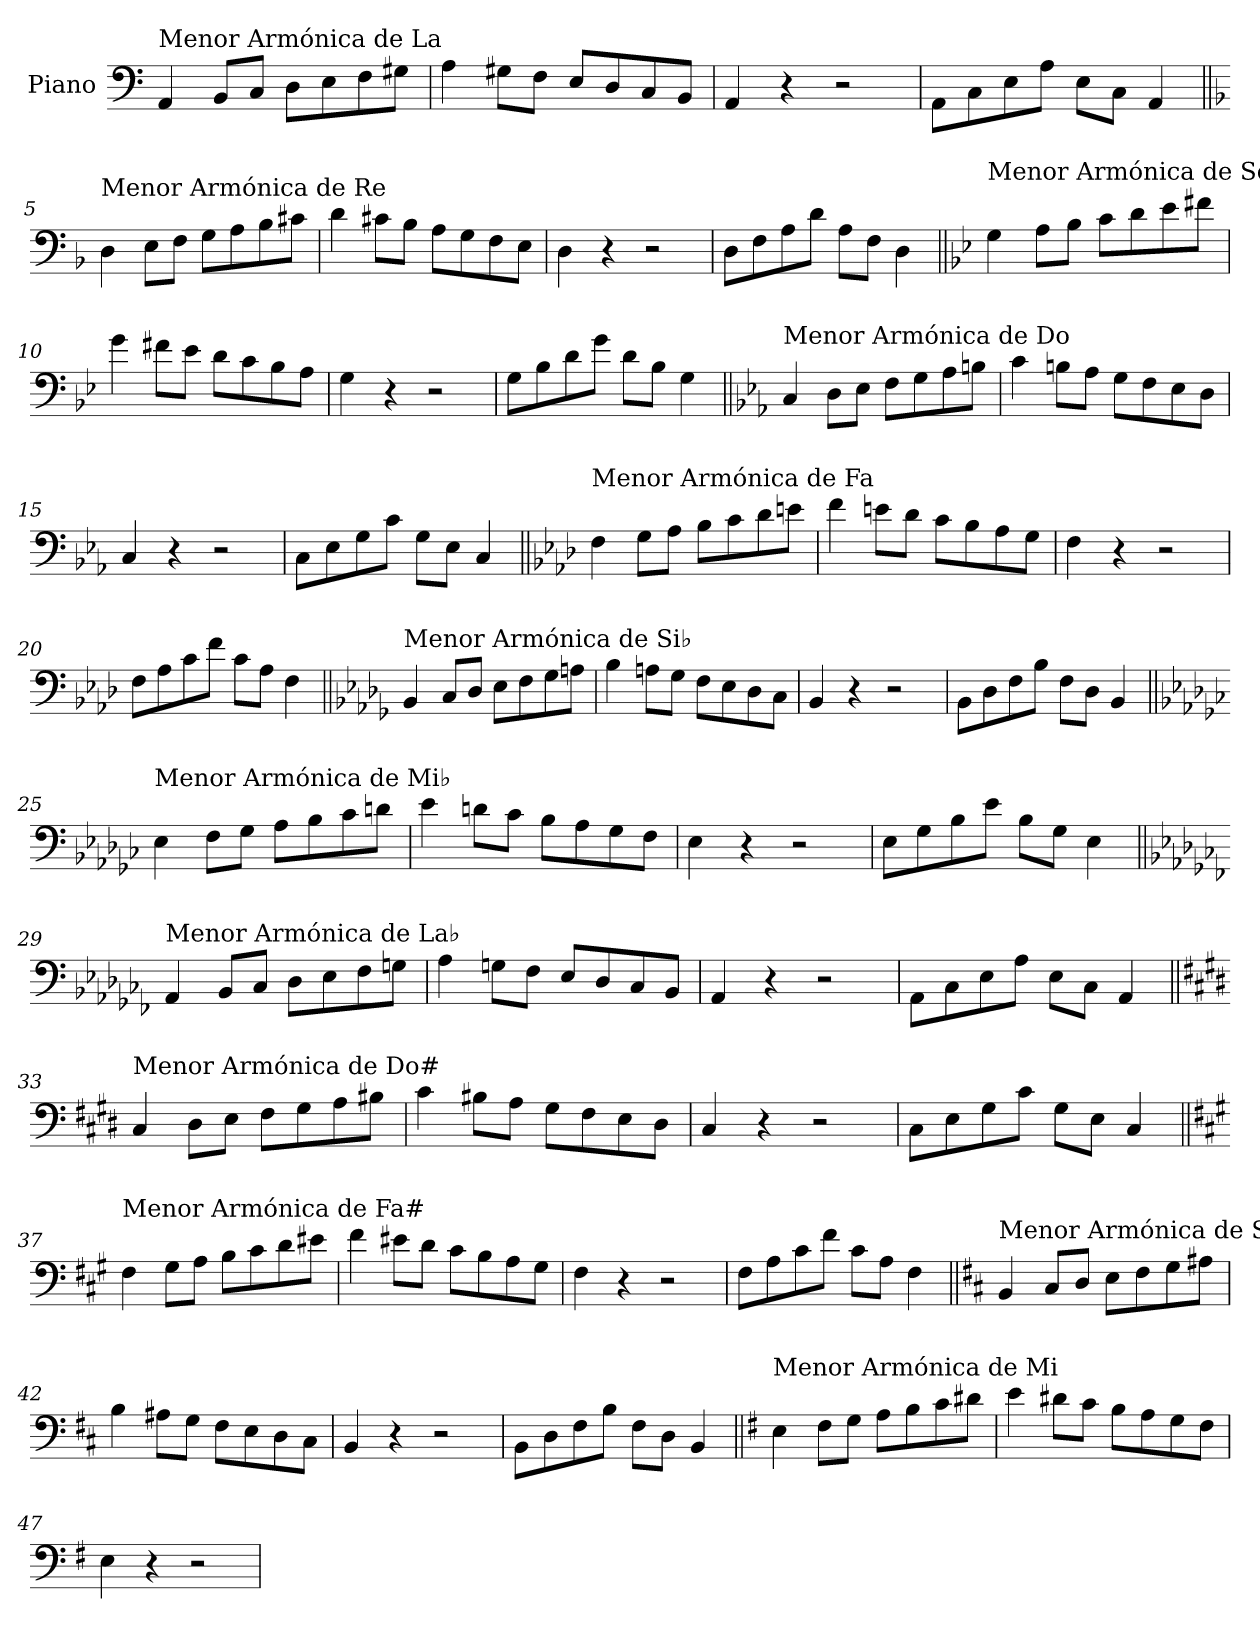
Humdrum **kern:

**kern
*part1
*staff1
*I"Piano
*I'Pno.
*clefF4
*k[]
=1
!LO:TX:a:t=Menor Armónica de La
4AA/
8BB/L
8C/J
8D\L
8E\
8F\
8G#X\J
=2
4A\
8G#X\L
8F\J
8E/L
8D/
8C/
8BB/J
=3
4AA/
4r
2r
=4
8AA\L
8C\
8E\
8A\J
8E\L
8C\J
4AA/
!!LO:LB:g=z
=5||
*k[b-]
!LO:TX:a:t=Menor Armónica de Re
4D\
8E\L
8F\J
8G\L
8A\
8B-\
8c#X\J
=6
4d\
8c#X\L
8B-\J
8A\L
8G\
8F\
8E\J
=7
4D\
4r
2r
=8
8D\L
8F\
8A\
8d\J
8A\L
8F\J
4D\
!!LO:LB:g=z
=9||
*k[b-e-]
!LO:TX:a:t=Menor Armónica de Sol
4G\
8A\L
8B-\J
8c\L
8d\
8e-\
8f#X\J
=10
4g\
8f#X\L
8e-\J
8d\L
8c\
8B-\
8A\J
=11
4G\
4r
2r
=12
8G\L
8B-\
8d\
8g\J
8d\L
8B-\J
4G\
!!LO:LB:g=z
=13||
*k[b-e-a-]
!LO:TX:a:t=Menor Armónica de Do
4C/
8D\L
8E-\J
8F\L
8G\
8A-\
8Bn\J
=14
4c\
8Bn\L
8A-\J
8G\L
8F\
8E-\
8D\J
=15
4C/
4r
2r
=16
8C\L
8E-\
8G\
8c\J
8G\L
8E-\J
4C/
!!LO:LB:g=z
=17||
*k[b-e-a-d-]
!LO:TX:a:t=Menor Armónica de Fa
4F\
8G\L
8A-\J
8B-\L
8c\
8d-\
8en\J
=18
4f\
8en\L
8d-\J
8c\L
8B-\
8A-\
8G\J
=19
4F\
4r
2r
=20
8F\L
8A-\
8c\
8f\J
8c\L
8A-\J
4F\
!!LO:LB:g=z
=21||
*k[b-e-a-d-g-]
!LO:TX:a:t=Menor Armónica de Si♭
4BB-/
8C/L
8D-/J
8E-\L
8F\
8G-\
8An\J
=22
4B-\
8An\L
8G-\J
8F\L
8E-\
8D-\
8C\J
=23
4BB-/
4r
2r
=24
8BB-\L
8D-\
8F\
8B-\J
8F\L
8D-\J
4BB-/
!!LO:LB:g=z
=25||
*k[b-e-a-d-g-c-]
!LO:TX:a:t=Menor Armónica de Mi♭
4E-\
8F\L
8G-\J
8A-\L
8B-\
8c-\
8dn\J
=26
4e-\
8dn\L
8c-\J
8B-\L
8A-\
8G-\
8F\J
=27
4E-\
4r
2r
=28
8E-\L
8G-\
8B-\
8e-\J
8B-\L
8G-\J
4E-\
!!LO:LB:g=z
=29||
*k[b-e-a-d-g-c-f-]
!LO:TX:a:t=Menor Armónica de La♭
4AA-/
8BB-/L
8C-/J
8D-\L
8E-\
8F-\
8Gn\J
=30
4A-\
8Gn\L
8F-\J
8E-/L
8D-/
8C-/
8BB-/J
=31
4AA-/
4r
2r
=32
8AA-\L
8C-\
8E-\
8A-\J
8E-\L
8C-\J
4AA-/
!!LO:LB:g=z
=33||
*k[f#c#g#d#]
!LO:TX:a:t=Menor Armónica de Do#
4C#/
8D#\L
8E\J
8F#\L
8G#\
8A\
8B#X\J
=34
4c#\
8B#X\L
8A\J
8G#\L
8F#\
8E\
8D#\J
=35
4C#/
4r
2r
=36
8C#\L
8E\
8G#\
8c#\J
8G#\L
8E\J
4C#/
!!LO:LB:g=z
=37||
*k[f#c#g#]
!LO:TX:a:t=Menor Armónica de Fa#
4F#\
8G#\L
8A\J
8B\L
8c#\
8d\
8e#X\J
=38
4f#\
8e#X\L
8d\J
8c#\L
8B\
8A\
8G#\J
=39
4F#\
4r
2r
=40
8F#\L
8A\
8c#\
8f#\J
8c#\L
8A\J
4F#\
!!LO:LB:g=z
=41||
*k[f#c#]
!LO:TX:a:t=Menor Armónica de Si
4BB/
8C#/L
8D/J
8E\L
8F#\
8G\
8A#X\J
=42
4B\
8A#X\L
8G\J
8F#\L
8E\
8D\
8C#\J
=43
4BB/
4r
2r
=44
8BB\L
8D\
8F#\
8B\J
8F#\L
8D\J
4BB/
!!LO:LB:g=z
=45||
*k[f#]
!LO:TX:a:t=Menor Armónica de Mi
4E\
8F#\L
8G\J
8A\L
8B\
8c\
8d#X\J
=46
4e\
8d#X\L
8c\J
8B\L
8A\
8G\
8F#\J
=47
4E\
4r
2r
=
*-
